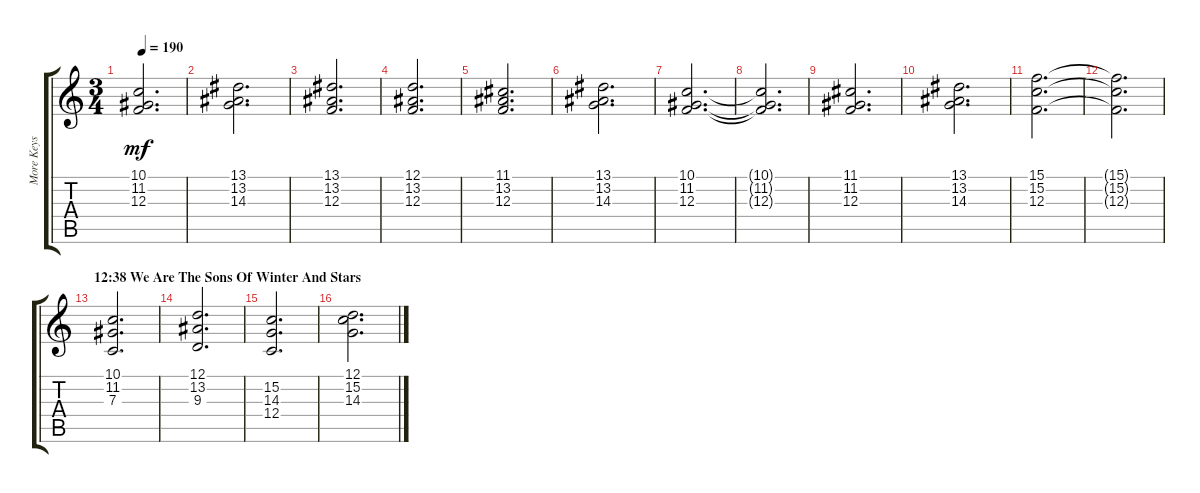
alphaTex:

\track ("More Keys" "More Keys") {instrument stringensemble1}
\staff {score tabs}
\tuning (D4 A3 F3 C3 G2 C2) {hide}
\ts (3 4)
\tempo 190
\clef g2
\ks c
(10.1 11.2 12.3).2{d dy mf} |
(13.1 13.2 14.3).2{d} |
(13.1 13.2 12.3).2{d} |
(12.1 13.2 12.3).2{d} |
(11.1 13.2 12.3).2{d} |
(13.1 13.2 14.3).2{d} |
(10.1 11.2 12.3).2{d} |
(10.1{t} 11.2{t} 12.3{t}).2{d} |
(11.1 11.2 12.3).2{d} |
(13.1 13.2 14.3).2{d} |
(15.1 15.2 12.3).2{d} |
(15.1{t} 15.2{t} 12.3{t}).2{d} |
\section ("" "12:38 We Are The Sons Of Winter And Stars")
(10.1 11.2 7.3).2{d} |
(12.1 13.2 9.3).2{d} |
(15.2 14.3 12.4).2{d} |
(12.1 15.2 14.3).2{d}
